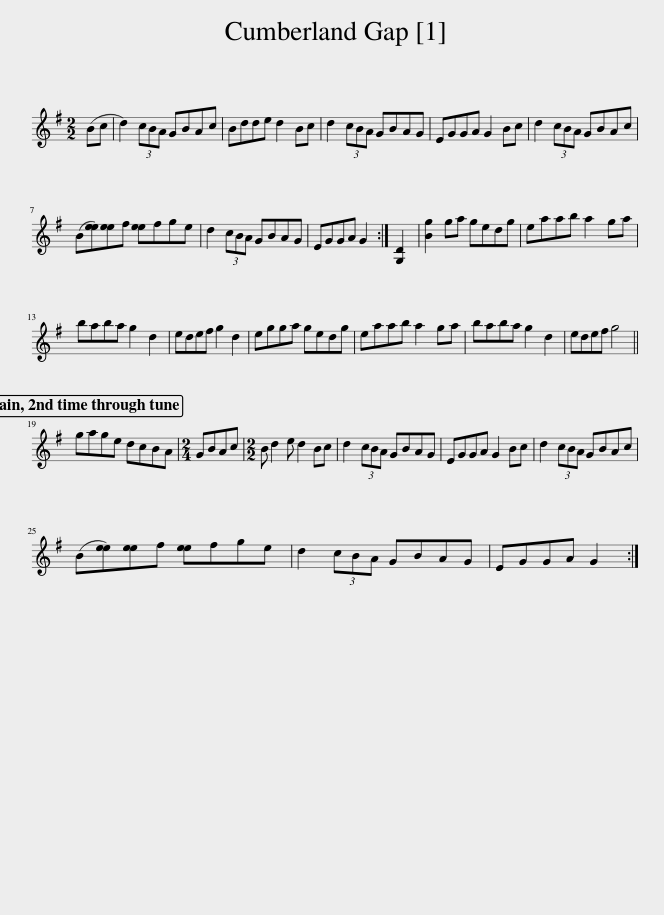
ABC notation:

X:1
L:1/8
M:2/2
I:linebreak $
K:G
V:1 treble
V:1
 (Bc | d2) (3cBA GBAc | Bdde d2 Bc | d2 (3cBA GBAG | EGGA G2 Bc | %5
 d2 (3cBA GBAc |$ (B[ee])[ee]f [ee]fge | d2 (3cBA GBAG | EGGA G2 :| [G,D]2 | %10
 [Bg]2 ga gedg | eaab a2 ga |$ baba g2 d2 | edef g2 d2 | egga gedg | %15
 eaab a2 ga | baba g2 d2 | edef g4 ||$ gage dcBA |[M:2/4] GBAc | %20
[M:2/2] B d2 e d2 Bc | d2 (3cBA GBAG | EGGA G2 Bc | d2 (3cBA GBAc |$ (B[ee])[ee]f [ee]fge | %25
 d2 (3cBA GBAG | EGGA G2 :| %27
